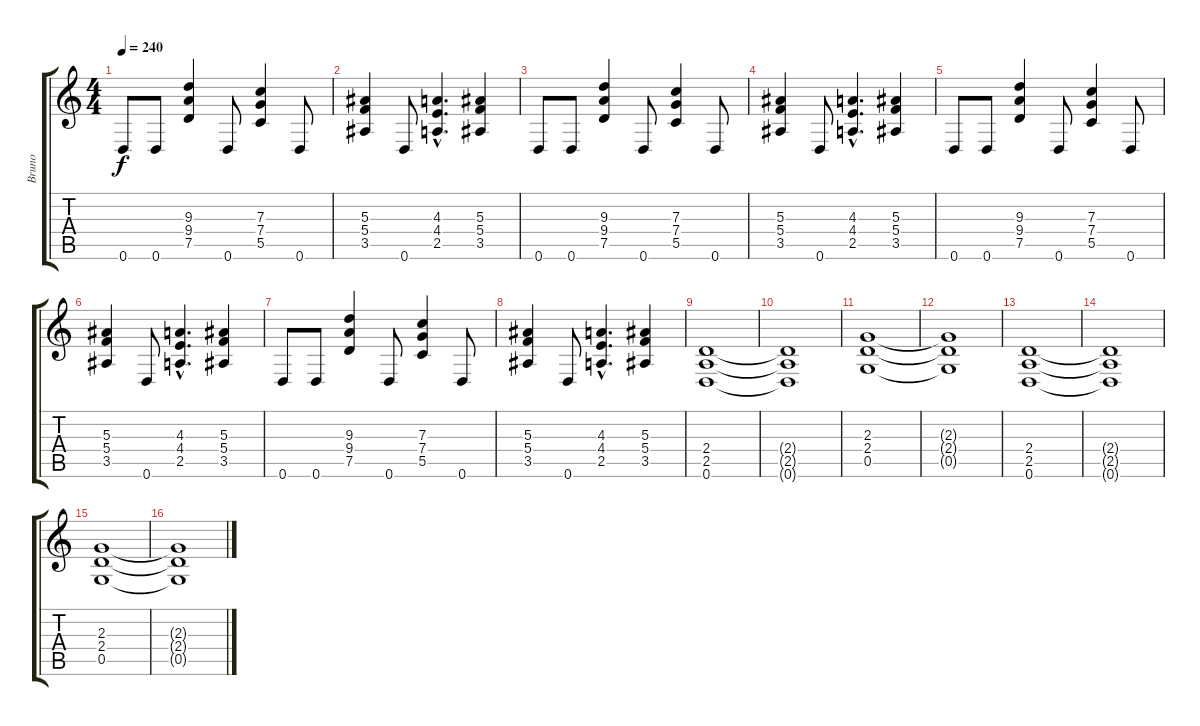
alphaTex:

\track ("Bruno" "Bruno") {instrument distortionguitar}
\staff {score tabs}
\tuning (D4 A3 F3 C3 G2 D2) {hide}
\ts (4 4)
\tempo 240
\clef g2
\ks c
0.6.8{dy f} 0.6.8 (9.3 9.4 7.5).4 0.6.8 (7.3 7.4 5.5).4 0.6.8 |
(5.3 5.4 3.5).4 0.6.8 (4.3{hac} 4.4{hac} 2.5{hac}).4{d} (5.3 5.4 3.5).4 |
0.6.8 0.6.8 (9.3 9.4 7.5).4 0.6.8 (7.3 7.4 5.5).4 0.6.8 |
(5.3 5.4 3.5).4 0.6.8 (4.3{hac} 4.4{hac} 2.5{hac}).4{d} (5.3 5.4 3.5).4 |
0.6.8 0.6.8 (9.3 9.4 7.5).4 0.6.8 (7.3 7.4 5.5).4 0.6.8 |
(5.3 5.4 3.5).4 0.6.8 (4.3{hac} 4.4{hac} 2.5{hac}).4{d} (5.3 5.4 3.5).4 |
0.6.8 0.6.8 (9.3 9.4 7.5).4 0.6.8 (7.3 7.4 5.5).4 0.6.8 |
(5.3 5.4 3.5).4 0.6.8 (4.3{hac} 4.4{hac} 2.5{hac}).4{d} (5.3 5.4 3.5).4 |
(2.4 2.5 0.6).1 |
(2.4{t} 2.5{t} 0.6{t}).1 |
(2.3 2.4 0.5).1 |
(2.3{t} 2.4{t} 0.5{t}).1 |
(2.4 2.5 0.6).1 |
(2.4{t} 2.5{t} 0.6{t}).1 |
(2.3 2.4 0.5).1 |
(2.3{t} 2.4{t} 0.5{t}).1
